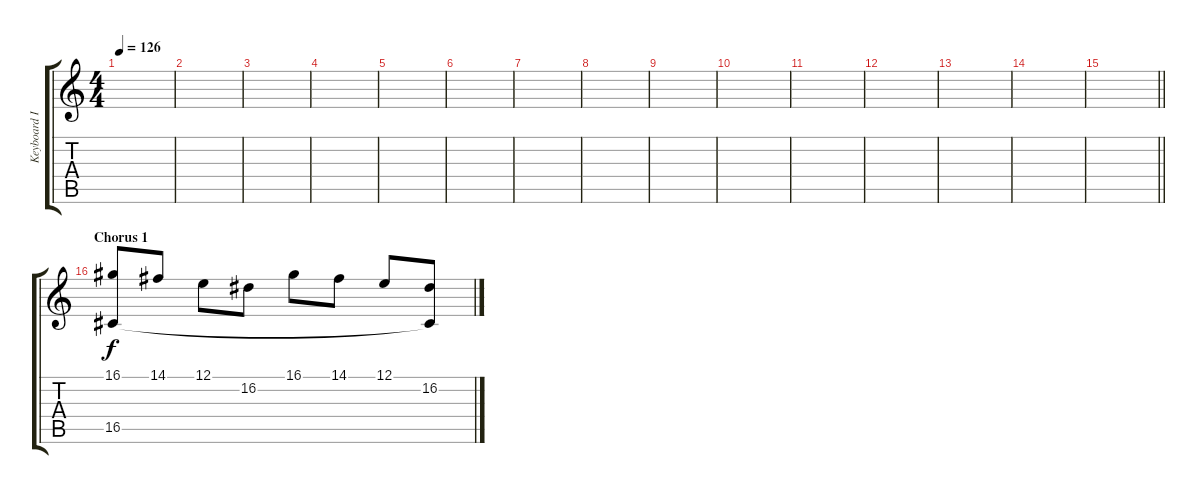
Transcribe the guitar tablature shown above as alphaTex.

\track ("Keyboard II" "Keyboard I") {mute instrument acousticgrandpiano}
\staff {score tabs}
\tuning (E4 B3 G3 D3 A2 E2) {hide}
\ts (4 4)
\tempo 126
\clef g2
\ks c
|
|
|
|
|
|
|
|
|
|
|
|
|
|
\barLineRight lightlight
|
\section ("" "Chorus 1")
(16.1 16.5).8 14.1.8 12.1.8 16.2.8 16.1.8 14.1.8 12.1.8 (16.2 16.5{t}).8
